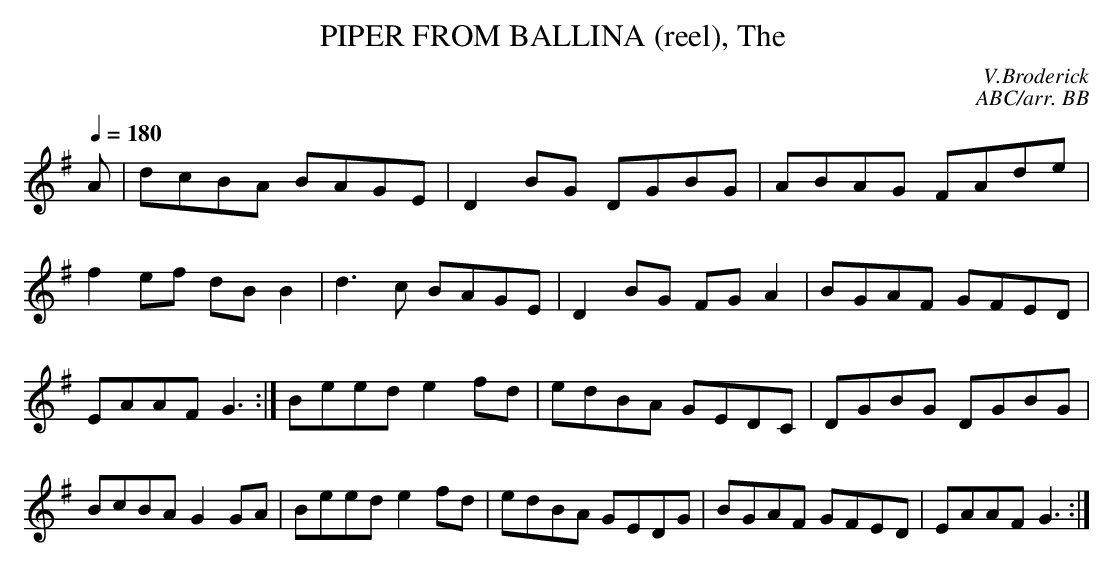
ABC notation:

X:1
T:PIPER FROM BALLINA (reel), The \
C:V.Broderick\
C:ABC/arr. BB\
M:4/4\
L:1/8\
Q:1/4=180\
K:G\
A|dcBA BAGE|D2BG DGBG|ABAG FAde|f2ef dBB2|\
d3c BAGE|D2BG FGA2|BGAF GFED|EAAF G3:|\
Beed e2fd|edBA GEDC|DGBG DGBG|BcBA G2GA|\
Beed e2fd|edBA GEDG|BGAF GFED|EAAF G3:|\
\
\
